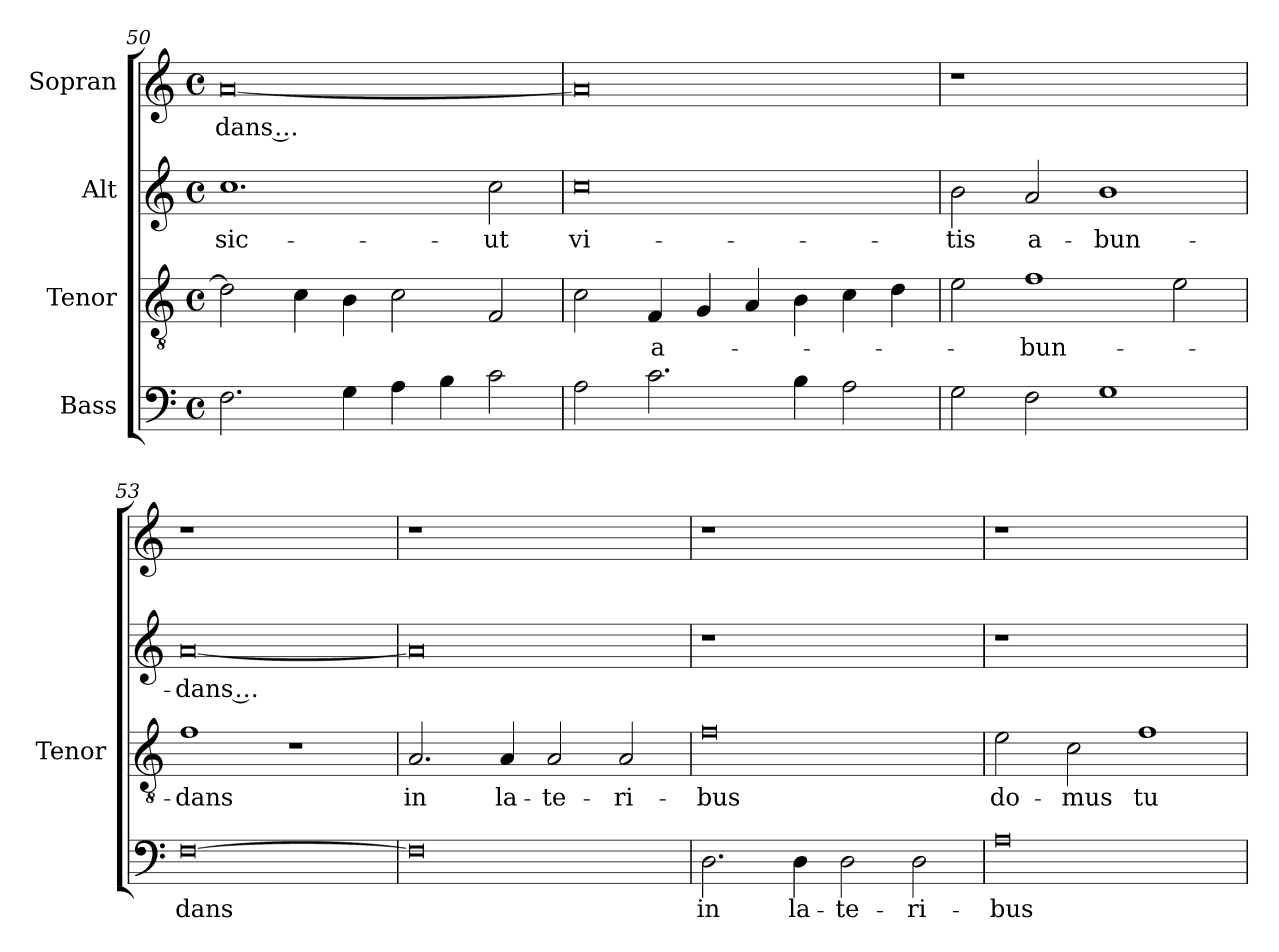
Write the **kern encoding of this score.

**kern	**text	**kern	**text	**kern	**text	**kern	**text
*part4	*part4	*part3	*part3	*part2	*part2	*part1	*part1
*staff4	*staff4	*staff3	*staff3	*staff2	*staff2	*staff1	*staff1
*I"Bass	*	*I"Tenor	*	*I"Alt	*	*I"Sopran	*
*	*	*I'Tenor	*	*	*	*	*
*clefF4	*	*clefGv2	*	*clefG2	*	*clefG2	*
*	*	*ITrd7c12	*	*	*	*	*
*k[]	*	*k[]	*	*k[]	*	*k[]	*
*M4/4	*	*M4/4	*	*M4/4	*	*M4/4	*
*met(c)	*	*met(c)	*	*met(c)	*	*met(c)	*
=50	=50	=50	=50	=50	=50	=50	=50
!	!	!	!	!	!LO:LY:b:color=#000000	!	!
!	!	!	!	!	!	!	!LO:LY:b:color=#000000
2.Fi\	.	2Di\]	.	1.cci	sic-	[<0ai	-dans …
.	.	4Ci\	.	.	.	.	.
4Gi\	.	4BBi\	.	.	.	.	.
4Ai\	.	2Ci\	.	.	.	.	.
4Bi\	.	.	.	.	.	.	.
!	!	!	!	!	!LO:LY:b:color=#000000	!	!
2ci\	.	2FFi/	.	2cci\	-ut	.	.
=51	=51	=51	=51	=51	=51	=51	=51
!	!	!	!	!	!LO:LY:b:color=#000000	!	!
2Ai\	.	2Ci\	.	0cci	vi-	0ai]	.
!	!	!	!LO:LY:b:color=#000000	!	!	!	!
2.ci\	.	4FFi/	a-	.	.	.	.
.	.	4GGi/	.	.	.	.	.
.	.	4AAi/	.	.	.	.	.
4Bi\	.	4BBi\	.	.	.	.	.
2Ai\	.	4Ci\	.	.	.	.	.
.	.	4Di\	.	.	.	.	.
!!LO:PB:g=z
=52	=52	=52	=52	=52	=52	=52	=52
!	!	!	!	!	!LO:LY:b:color=#000000	!LO:N:vis=1	!
2Gi\	.	2Ei\	.	2bi\	-tis	1r	.
!	!	!	!LO:LY:b:color=#000000	!	!	!	!
!	!	!	!	!	!LO:LY:b:color=#000000	!	!
2Fi\	.	1Fi	-bun-	2ai/	a-	.	.
!	!	!	!	!	!LO:LY:b:color=#000000	!	!
1Gi	.	.	.	1bi	-bun-	1ryy	.
.	.	2Ei\	.	.	.	.	.
=53	=53	=53	=53	=53	=53	=53	=53
!	!LO:LY:b:color=#000000	!	!	!	!	!	!
!	!	!	!LO:LY:b:color=#000000	!	!	!	!
!	!	!	!	!	!LO:LY:b:color=#000000	!LO:N:vis=1	!
[>0Fi	-dans	1Fi	-dans	[<0ai	-dans …	1r	.
.	.	1r	.	.	.	1ryy	.
=54	=54	=54	=54	=54	=54	=54	=54
!	!	!	!LO:LY:b:color=#000000	!	!	!LO:N:vis=1	!
0Fi]	.	2.AAi/	in	0ai]	.	1r	.
!	!	!	!LO:LY:b:color=#000000	!	!	!	!
.	.	4AAi/	la-	.	.	.	.
!	!	!	!LO:LY:b:color=#000000	!	!	!	!
.	.	2AAi/	-te-	.	.	1ryy	.
!	!	!	!LO:LY:b:color=#000000	!	!	!	!
.	.	2AAi/	-ri-	.	.	.	.
=55	=55	=55	=55	=55	=55	=55	=55
!	!LO:LY:b:color=#000000	!	!	!	!	!	!
!	!	!	!LO:LY:b:color=#000000	!LO:N:vis=1	!	!LO:N:vis=1	!
2.Di\	in	0Fi	-bus	1r	.	1r	.
!	!LO:LY:b:color=#000000	!	!	!	!	!	!
4Di\	la-	.	.	.	.	.	.
!	!LO:LY:b:color=#000000	!	!	!	!	!	!
2Di\	-te-	.	.	1ryy	.	1ryy	.
!	!LO:LY:b:color=#000000	!	!	!	!	!	!
2Di\	-ri-	.	.	.	.	.	.
=56	=56	=56	=56	=56	=56	=56	=56
!	!LO:LY:b:color=#000000	!	!	!	!	!	!
!	!	!	!LO:LY:b:color=#000000	!LO:N:vis=1	!	!LO:N:vis=1	!
0Ai	-bus	2Ei\	do-	1r	.	1r	.
!	!	!	!LO:LY:b:color=#000000	!	!	!	!
.	.	2Ci\	-mus	.	.	.	.
!	!	!	!LO:LY:b:color=#000000	!	!	!	!
.	.	1Fi	tu-	1ryy	.	1ryy	.
=	=	=	=	=	=	=	=
*-	*-	*-	*-	*-	*-	*-	*-
